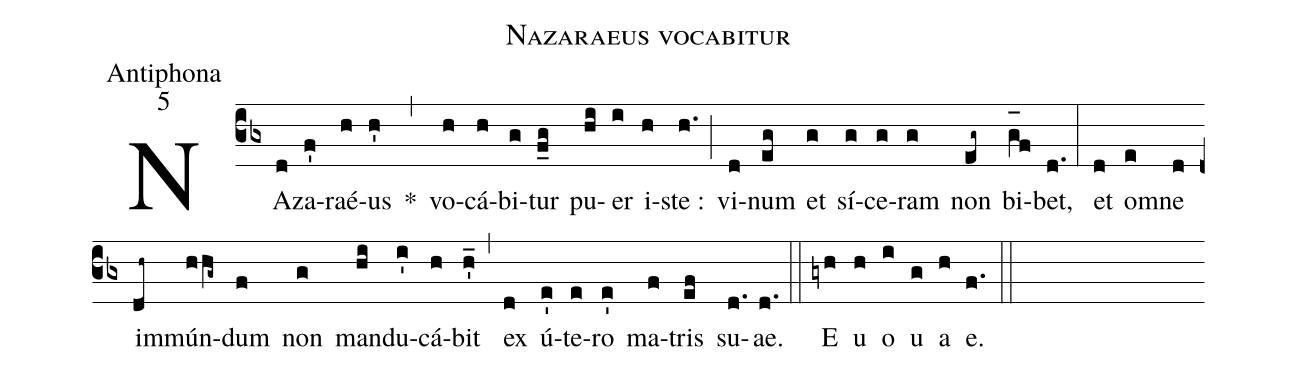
name:Nazaraeus vocabitur;
office-part:Antiphona;
mode:5;
%%
(cb3) NA(d)za(f')raé(h)us(h') *(,) vo(h)cá(h)bi(g)tur(f_g) pu(hi)er(i) i(h)ste :(h.) (;) vi(d)num(eg) et(g) sí(g)ce(g)ram(g) non(eg~) bi(g_[oh:h]f)bet,(d.) (:) et(d) o(e)mne(d) im(dh~)mún(hhg~)dum(f) non(g) man(hi)du(i')cá(h)bit(h'_) (,) ex(d) ú(e')te(e)ro(e') ma(f)tris(ef) su(d.)ae.(d.) (::) <eu>E(gyh) u(h) o(i) u(g) a(h) e.</eu>(f.) (::)
